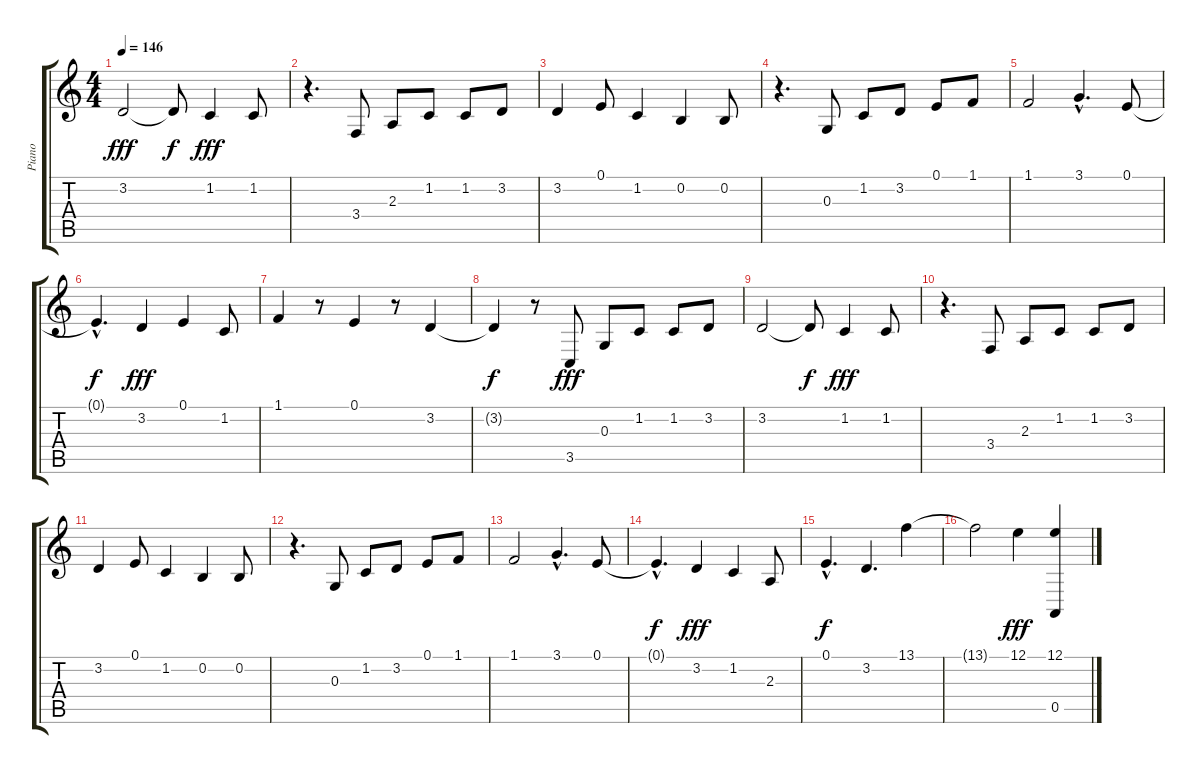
\track ("Piano" "Piano") {instrument brightacousticpiano}
\staff {score tabs}
\tuning (E4 B3 G3 D3 A2 E2) {hide}
\ts (4 4)
\tempo 146
\clef g2
\ks c
3.2.2{dy fff} 3.2{t}.8{dy f} 1.2.4{dy fff} 1.2.8 |
r.4{d} 3.4.8 2.3.8 1.2.8 1.2.8 3.2.8 |
3.2.4 0.1.8 1.2.4 0.2.4 0.2.8 |
r.4{d} 0.3.8 1.2.8 3.2.8 0.1.8 1.1.8 |
1.1.2 3.1{hac}.4{d} 0.1.8 |
0.1{hac t}.4{d dy f} 3.2.4{dy fff} 0.1.4 1.2.8 |
1.1.4 r.8 0.1.4 r.8 3.2.4 |
3.2{t}.4{dy f} r.8 3.5.8{dy fff} 0.3.8 1.2.8 1.2.8 3.2.8 |
3.2.2 3.2{t}.8{dy f} 1.2.4{dy fff} 1.2.8 |
r.4{d} 3.4.8 2.3.8 1.2.8 1.2.8 3.2.8 |
3.2.4 0.1.8 1.2.4 0.2.4 0.2.8 |
r.4{d} 0.3.8 1.2.8 3.2.8 0.1.8 1.1.8 |
1.1.2 3.1{hac}.4{d} 0.1.8 |
0.1{hac t}.4{d dy f} 3.2.4{dy fff} 1.2.4 2.3.8 |
0.1{hac}.4{d dy f} 3.2.4{d} 13.1.4 |
13.1{t}.2 12.1.4{dy fff} (12.1 0.5).4
